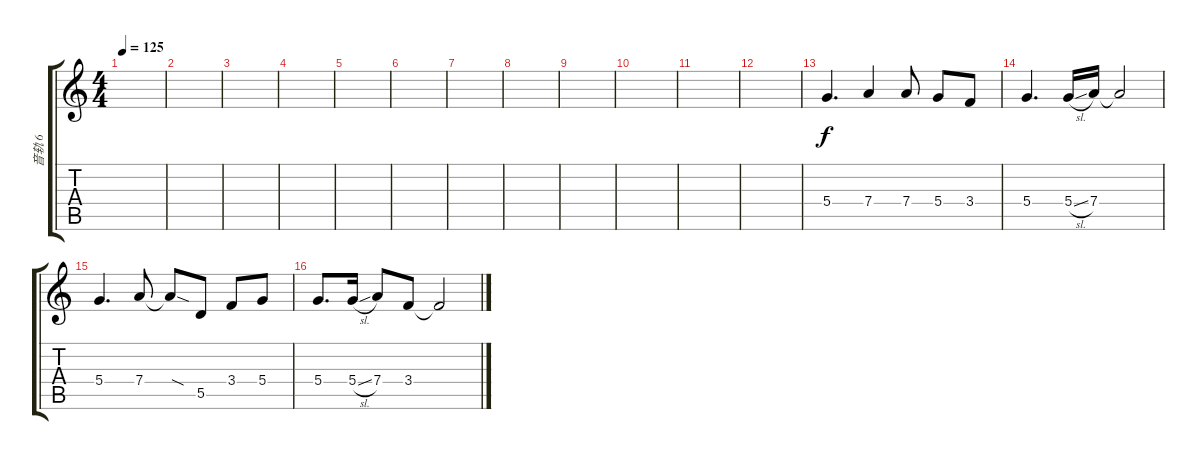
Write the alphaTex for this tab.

\track ("音轨 6" "音轨 6") {instrument acousticguitarsteel}
\staff {score tabs}
\tuning (E4 B3 G3 D3 A2 E2) {hide}
\ts (4 4)
\tempo 125
\clef g2
\ks c
|
|
|
|
|
|
|
|
|
|
|
|
5.4.4{d} 7.4.4 7.4.8 5.4.8 3.4.8 |
5.4.4{d} 5.4{sl}.16 7.4.16 7.4{t}.2 |
5.4.4{d} 7.4.8 7.4{sod t}.8 5.5.8 3.4.8 5.4.8 |
5.4.8{d} 5.4{sl}.16 7.4.8 3.4.8 3.4{t}.2
